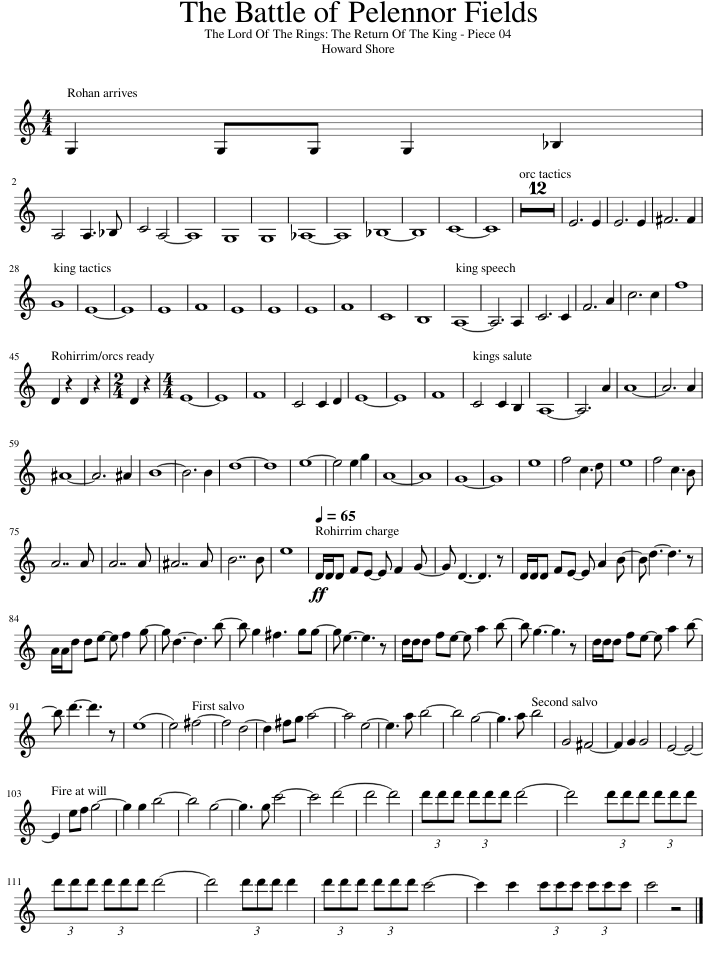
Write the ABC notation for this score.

X:1
L:1/8
Q:1/4=120
M:4/4
I:linebreak $
K:C
V:1 treble
V:1
 G,2 G,G, G,2 _B,2 |$ A,4 A,3 _B, | C4 A,4- | A,8 | G,8 | %5
 G,8 | _A,8- | A,8 | _B,8- | B,8 | %10
 C8- | C8 | z8 | z8 | z8 | %15
 z8 | z8 | z8 | z8 | z8 | %20
 z8 | z8 | z8 | z8 | E6 E2 | %25
 E6 E2 | ^F6 F2 |$ G8 | E8- | E8 | %30
 E8 | F8 | E8 | E8 | E8 | %35
 F8 | C8 | B,8 | A,8- | A,6 A,2 | %40
 C6 C2 | F6 A2 | c6 c2 | f8 |$ D2 z2 D2 z2 | %45
[M:2/4] D2 z2 |[M:4/4] E8- | E8 | F8 | C4 C2 D2 | %50
 E8- | E8 | F8 | C4 C2 B,2 | A,8- | %55
 A,6 A2 | A8- | A6 A2 |$ ^A8- | A6 ^A2 | %60
 B8- | B6 B2 | d8- | d8 | e8- | %65
 e4 e2 g2 | A8- | A8 | G8- | G8 | %70
 e8 | f4 c3 d | e8 | f4 c3 B |$ A7 A | %75
 A7 A | ^A7 A | B7 B | e8 |!ff![Q:1/4=65] D/D/D FE- E F2 G- | %80
 G D3- D3 z | D/D/D FE- E A2 B- | B d3- d3 z |$ A/A/d de- e f2 g- | g d3- d3 b- | %85
 b g2 ^f3 gg- | g e3- e3 z | d/d/d fe- e a2 b- | b g3- g3 z | d/d/d fe- e a2 b- |$ %90
 b d'3- d'3 z |[Q:1/4=120] (e8 | e4) ^f4- | f4 d4- | d2 ^fg a4- | %95
 a4 e4- | e3 a b4- | b4 g4- | g3 a b4 | G4 ^F4- | %100
 F2 G2 G4 | E4- E4- |$ E2 ef g4- | g2 g2 b4- | b4 g4- | %105
 g3 g c'4- | c'4 d'4- | d'4 d'4 | (3d'd'd' (3d'd'd' d'4- | d'4 (3d'd'd' (3d'd'd' |$ %110
 (3d'd'd' (3d'd'd' d'4- | d'4 (3d'd'd' d'2 | (3d'd'd' (3d'd'd' c'4- | c'2 c'2 (3c'c'c' (3c'c'c' | c'4 z4 |] %115
